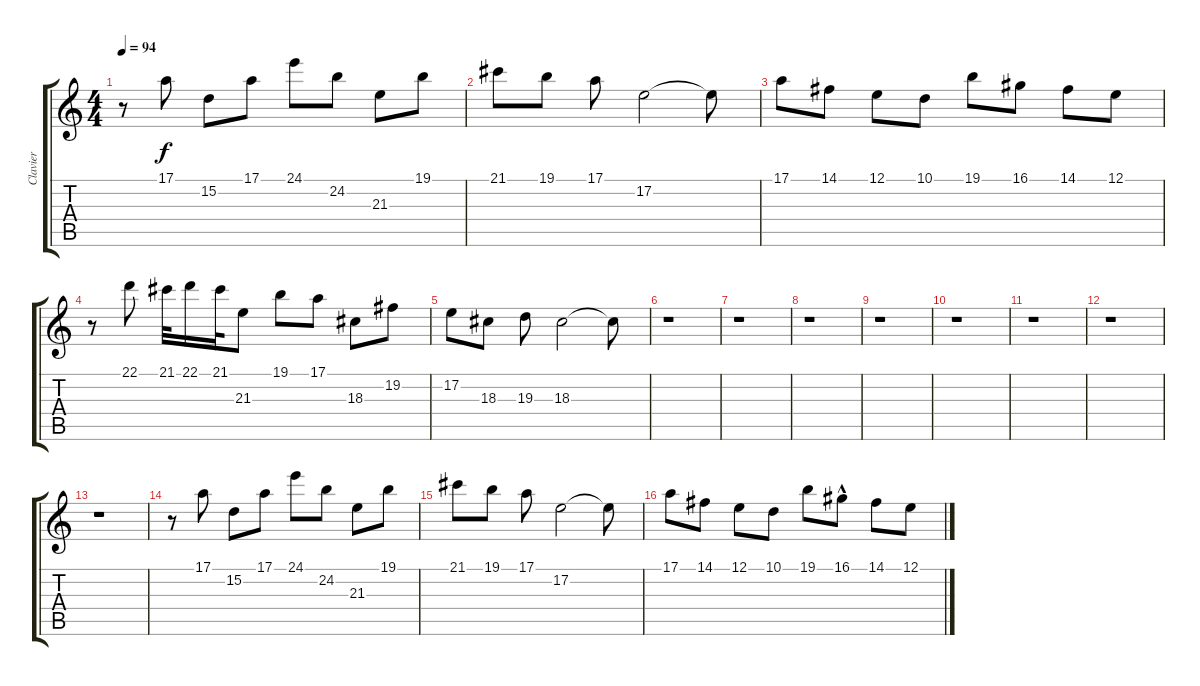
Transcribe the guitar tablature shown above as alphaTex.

\track ("Clavier" "Clavier") {instrument electricpiano1}
\staff {score tabs}
\tuning (E4 B3 G3 D3 A2 E2) {hide}
\ts (4 4)
\tempo 94
\clef g2
\ks c
r.8{dy f} 17.1.8 15.2.8 17.1.8 24.1.8 24.2.8 21.3.8 19.1.8 |
21.1.8 19.1.8 17.1.8 17.2.2 17.2{t}.8 |
17.1.8 14.1.8 12.1.8 10.1.8 19.1.8 16.1.8 14.1.8 12.1.8 |
r.8 22.1.8 21.1.32 22.1.16 21.1.32 21.3.8 19.1.8 17.1.8 18.3.8 19.2.8 |
17.2.8 18.3.8 19.3.8 18.3.2 18.3{t}.8 |
r.1 |
r.1 |
r.1 |
r.1 |
r.1 |
r.1 |
r.1 |
r.1 |
r.8 17.1.8 15.2.8 17.1.8 24.1.8 24.2.8 21.3.8 19.1.8 |
21.1.8 19.1.8 17.1.8 17.2.2 17.2{t}.8 |
17.1.8 14.1.8 12.1.8 10.1.8 19.1.8 16.1{hac}.8 14.1.8 12.1.8
